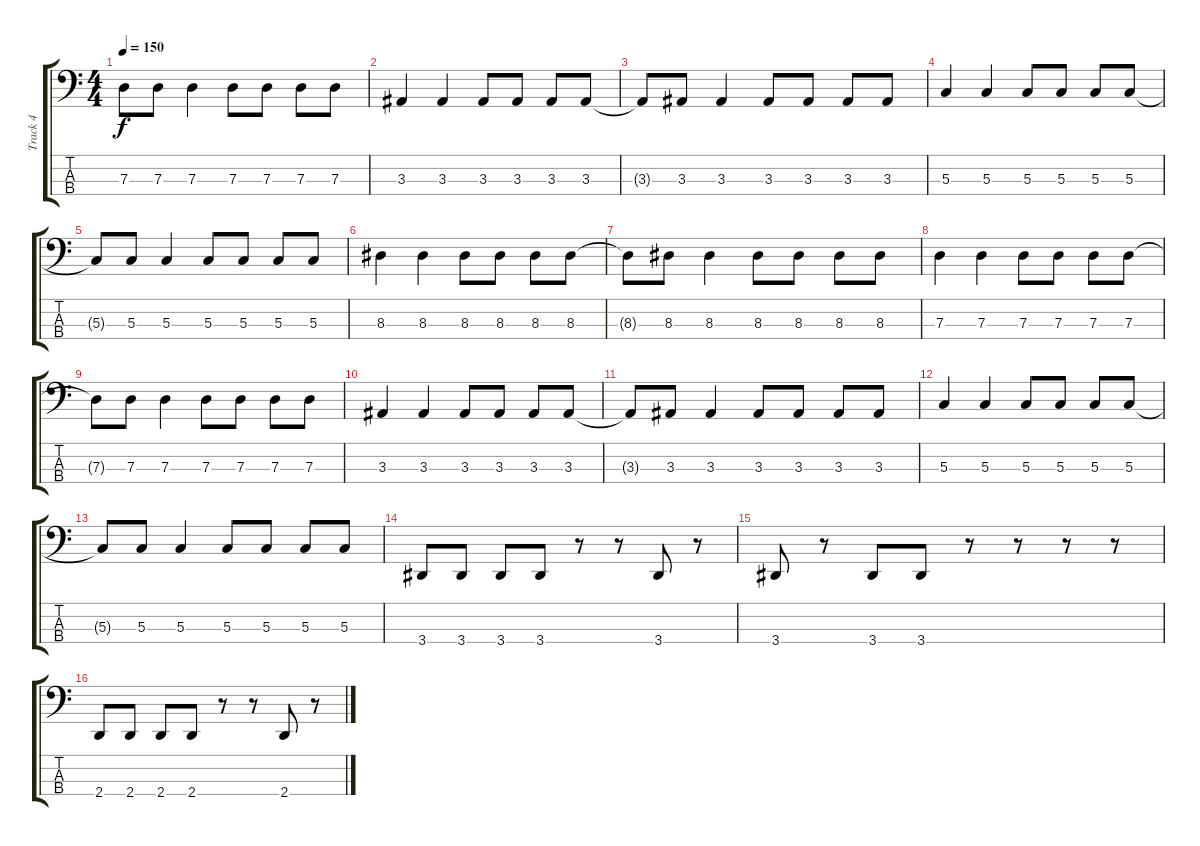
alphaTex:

\track ("Track 4" "Track 4") {instrument electricbasspick}
\staff {score tabs}
\tuning (F2 C2 G1 C1) {hide}
\ts (4 4)
\tempo 150
\clef f4
\ks c
7.3{t}.8{dy f} 7.3.8 7.3.4 7.3.8 7.3.8 7.3.8 7.3.8 |
3.3.4 3.3.4 3.3.8 3.3.8 3.3.8 3.3.8 |
3.3{t}.8 3.3.8 3.3.4 3.3.8 3.3.8 3.3.8 3.3.8 |
5.3.4 5.3.4 5.3.8 5.3.8 5.3.8 5.3.8 |
5.3{t}.8 5.3.8 5.3.4 5.3.8 5.3.8 5.3.8 5.3.8 |
8.3.4 8.3.4 8.3.8 8.3.8 8.3.8 8.3.8 |
8.3{t}.8 8.3.8 8.3.4 8.3.8 8.3.8 8.3.8 8.3.8 |
7.3.4 7.3.4 7.3.8 7.3.8 7.3.8 7.3.8 |
7.3{t}.8 7.3.8 7.3.4 7.3.8 7.3.8 7.3.8 7.3.8 |
3.3.4 3.3.4 3.3.8 3.3.8 3.3.8 3.3.8 |
3.3{t}.8 3.3.8 3.3.4 3.3.8 3.3.8 3.3.8 3.3.8 |
5.3.4 5.3.4 5.3.8 5.3.8 5.3.8 5.3.8 |
5.3{t}.8 5.3.8 5.3.4 5.3.8 5.3.8 5.3.8 5.3.8 |
3.4.8 3.4.8 3.4.8 3.4.8 r.8 r.8 3.4.8 r.8 |
3.4.8 r.8 3.4.8 3.4.8 r.8 r.8 r.8 r.8 |
2.4.8 2.4.8 2.4.8 2.4.8 r.8 r.8 2.4.8 r.8
